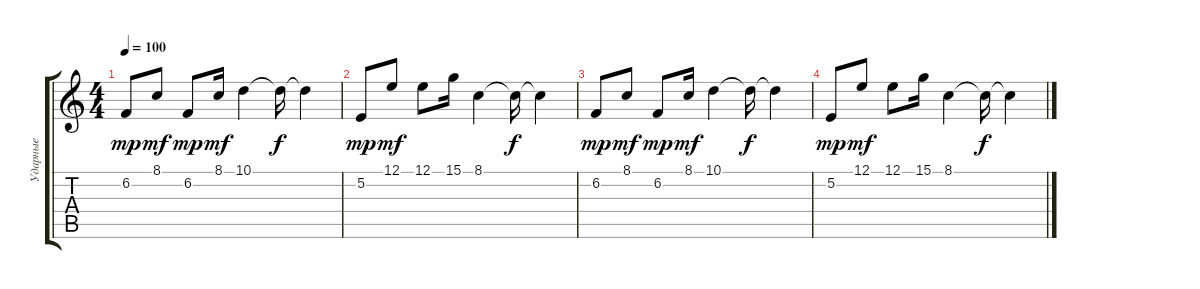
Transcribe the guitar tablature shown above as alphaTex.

\track ("Ударные" "Ударные") {instrument melodictom}
\staff {score tabs}
\tuning (E4 B3 G3 D3 A2 E2) {hide}
\ts (4 4)
\tempo 100
\clef g2
\ks c
6.2.8{dy mp} 8.1.8{dy mf} 6.2.8{dy mp} 8.1.16{dy mf} 10.1.4 10.1{t}.16{dy f} 10.1{t}.4 |
5.2.8{dy mp} 12.1.8{dy mf} 12.1.8 15.1.16 8.1.4 8.1{t}.16{dy f} 8.1{t}.4 |
6.2.8{dy mp} 8.1.8{dy mf} 6.2.8{dy mp} 8.1.16{dy mf} 10.1.4 10.1{t}.16{dy f} 10.1{t}.4 |
5.2.8{dy mp} 12.1.8{dy mf} 12.1.8 15.1.16 8.1.4 8.1{t}.16{dy f} 8.1{t}.4
